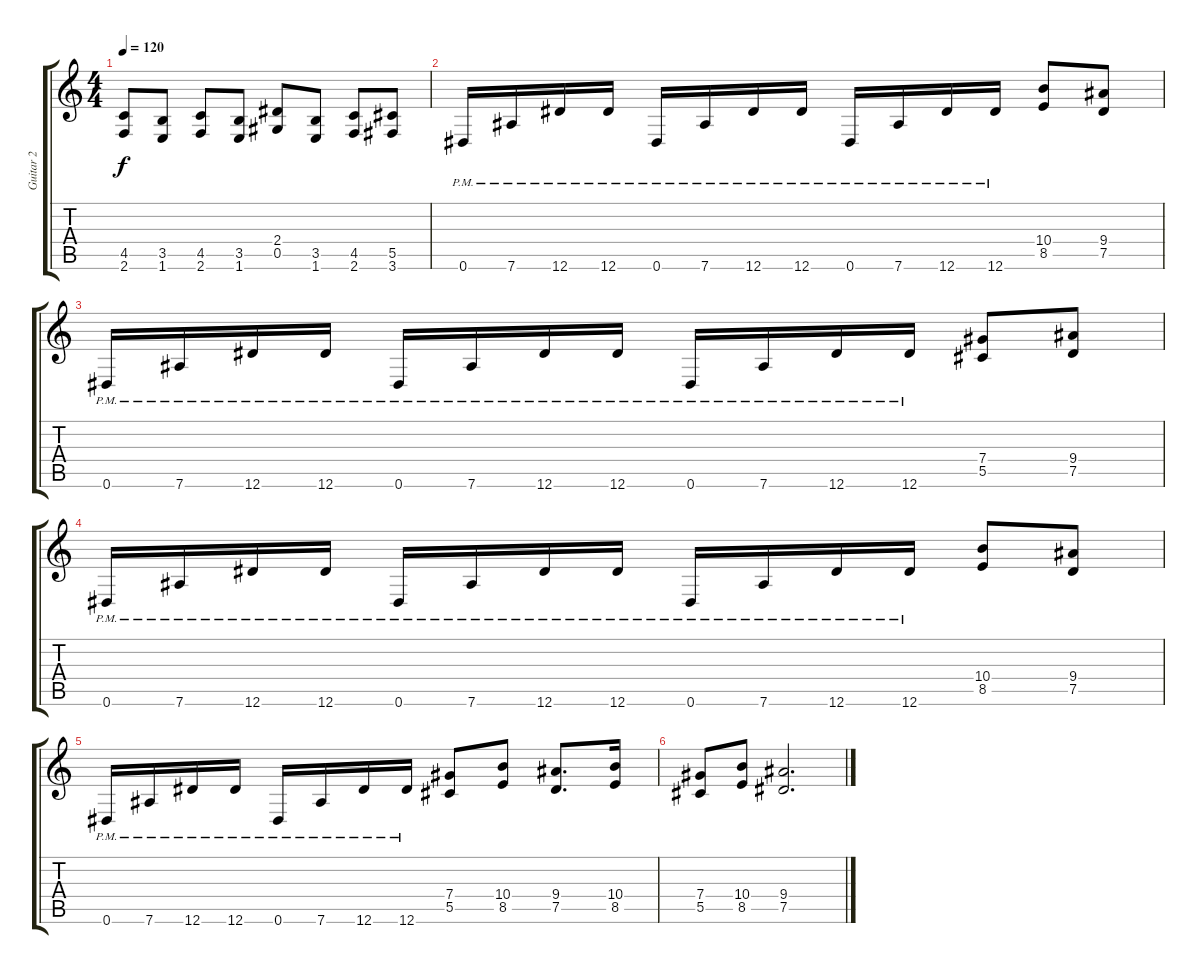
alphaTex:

\track ("Guitar 2" "Guitar 2") {instrument distortionguitar}
\staff {score tabs}
\tuning (Eb4 Bb3 Gb3 Db3 Ab2 Eb2) {hide}
\ts (4 4)
\tempo 120
\clef g2
\ks c
(4.5 2.6).8{dy f} (3.5 1.6).8 (4.5 2.6).8 (3.5 1.6).8 (2.4 0.5).8 (3.5 1.6).8 (4.5 2.6).8 (5.5 3.6).8 |
0.6{pm}.16 7.6{pm}.16 12.6{pm}.16 12.6{pm}.16 0.6{pm}.16 7.6{pm}.16 12.6{pm}.16 12.6{pm}.16 0.6{pm}.16 7.6{pm}.16 12.6{pm}.16 12.6{pm}.16 (10.4 8.5).8 (9.4 7.5).8 |
0.6{pm}.16 7.6{pm}.16 12.6{pm}.16 12.6{pm}.16 0.6{pm}.16 7.6{pm}.16 12.6{pm}.16 12.6{pm}.16 0.6{pm}.16 7.6{pm}.16 12.6{pm}.16 12.6{pm}.16 (7.4 5.5).8 (9.4 7.5).8 |
0.6{pm}.16 7.6{pm}.16 12.6{pm}.16 12.6{pm}.16 0.6{pm}.16 7.6{pm}.16 12.6{pm}.16 12.6{pm}.16 0.6{pm}.16 7.6{pm}.16 12.6{pm}.16 12.6{pm}.16 (10.4 8.5).8 (9.4 7.5).8 |
0.6{pm}.16 7.6{pm}.16 12.6{pm}.16 12.6{pm}.16 0.6{pm}.16 7.6{pm}.16 12.6{pm}.16 12.6{pm}.16 (7.4 5.5).8 (10.4 8.5).8 (9.4 7.5).8{d} (10.4 8.5).16 |
(7.4 5.5).8 (10.4 8.5).8 (9.4 7.5).2{d}
